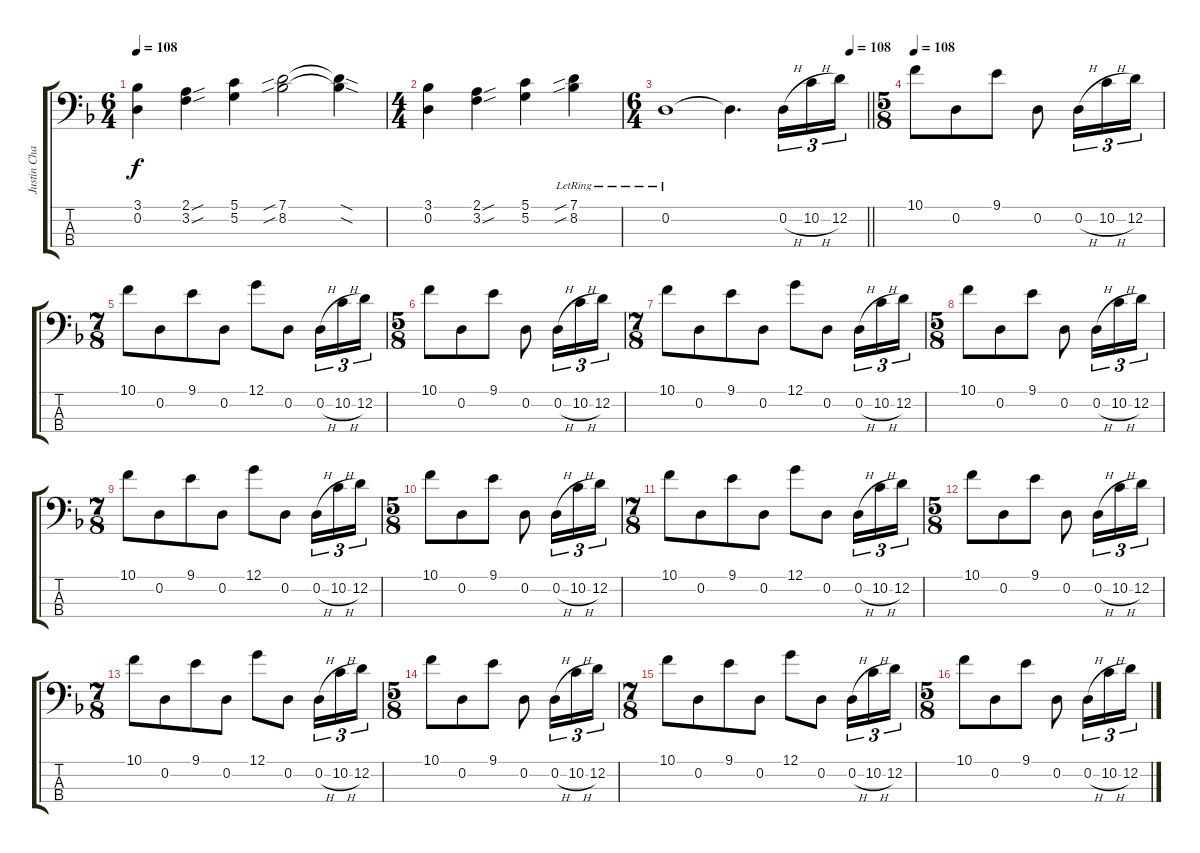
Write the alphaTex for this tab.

\track ("Justin Chancellor" "Justin Cha") {instrument electricbasspick}
\staff {score tabs}
\tuning (G2 D2 A1 D1) {hide}
\ts (6 4)
\tempo 108
\tempo 67
\tempo 108
\clef f4
\ks dminor
(3.1 0.2).4{dy f instrument electricbasspick} (2.1{sou} 3.2{sou}).4 (5.1 5.2).4 (7.1{sib} 8.2{sib}).2 (7.1{sod t} 8.2{sod t}).4 |
\ts (4 4)
(3.1 0.2).4 (2.1{sou} 3.2{sou}).4 (5.1 5.2).4 (7.1{sib lr} 8.2{sib lr}).4 |
\ts (6 4)
\tempo (108 0.9166666666666666)
\barLineRight lightlight
0.2{lr}.1 0.2{t}.4{d} 0.2{h}.16{tu (3 2)} 10.2{h}.16{tu (3 2)} 12.2.16{tu (3 2)} |
\ts (5 8)
\tempo 108
10.1.8 0.2.8 9.1.8 0.2.8 0.2{h}.16{tu (3 2)} 10.2{h}.16{tu (3 2)} 12.2.16{tu (3 2)} |
\ts (7 8)
10.1.8 0.2.8 9.1.8 0.2.8 12.1.8 0.2.8 0.2{h}.16{tu (3 2)} 10.2{h}.16{tu (3 2)} 12.2.16{tu (3 2)} |
\ts (5 8)
10.1.8 0.2.8 9.1.8 0.2.8 0.2{h}.16{tu (3 2)} 10.2{h}.16{tu (3 2)} 12.2.16{tu (3 2)} |
\ts (7 8)
10.1.8 0.2.8 9.1.8 0.2.8 12.1.8 0.2.8 0.2{h}.16{tu (3 2)} 10.2{h}.16{tu (3 2)} 12.2.16{tu (3 2)} |
\ts (5 8)
10.1.8 0.2.8 9.1.8 0.2.8 0.2{h}.16{tu (3 2)} 10.2{h}.16{tu (3 2)} 12.2.16{tu (3 2)} |
\ts (7 8)
10.1.8 0.2.8 9.1.8 0.2.8 12.1.8 0.2.8 0.2{h}.16{tu (3 2)} 10.2{h}.16{tu (3 2)} 12.2.16{tu (3 2)} |
\ts (5 8)
10.1.8 0.2.8 9.1.8 0.2.8 0.2{h}.16{tu (3 2)} 10.2{h}.16{tu (3 2)} 12.2.16{tu (3 2)} |
\ts (7 8)
10.1.8 0.2.8 9.1.8 0.2.8 12.1.8 0.2.8 0.2{h}.16{tu (3 2)} 10.2{h}.16{tu (3 2)} 12.2.16{tu (3 2)} |
\ts (5 8)
10.1.8 0.2.8 9.1.8 0.2.8 0.2{h}.16{tu (3 2)} 10.2{h}.16{tu (3 2)} 12.2.16{tu (3 2)} |
\ts (7 8)
10.1.8 0.2.8 9.1.8 0.2.8 12.1.8 0.2.8 0.2{h}.16{tu (3 2)} 10.2{h}.16{tu (3 2)} 12.2.16{tu (3 2)} |
\ts (5 8)
10.1.8 0.2.8 9.1.8 0.2.8 0.2{h}.16{tu (3 2)} 10.2{h}.16{tu (3 2)} 12.2.16{tu (3 2)} |
\ts (7 8)
10.1.8 0.2.8 9.1.8 0.2.8 12.1.8 0.2.8 0.2{h}.16{tu (3 2)} 10.2{h}.16{tu (3 2)} 12.2.16{tu (3 2)} |
\ts (5 8)
10.1.8 0.2.8 9.1.8 0.2.8 0.2{h}.16{tu (3 2)} 10.2{h}.16{tu (3 2)} 12.2.16{tu (3 2)}
